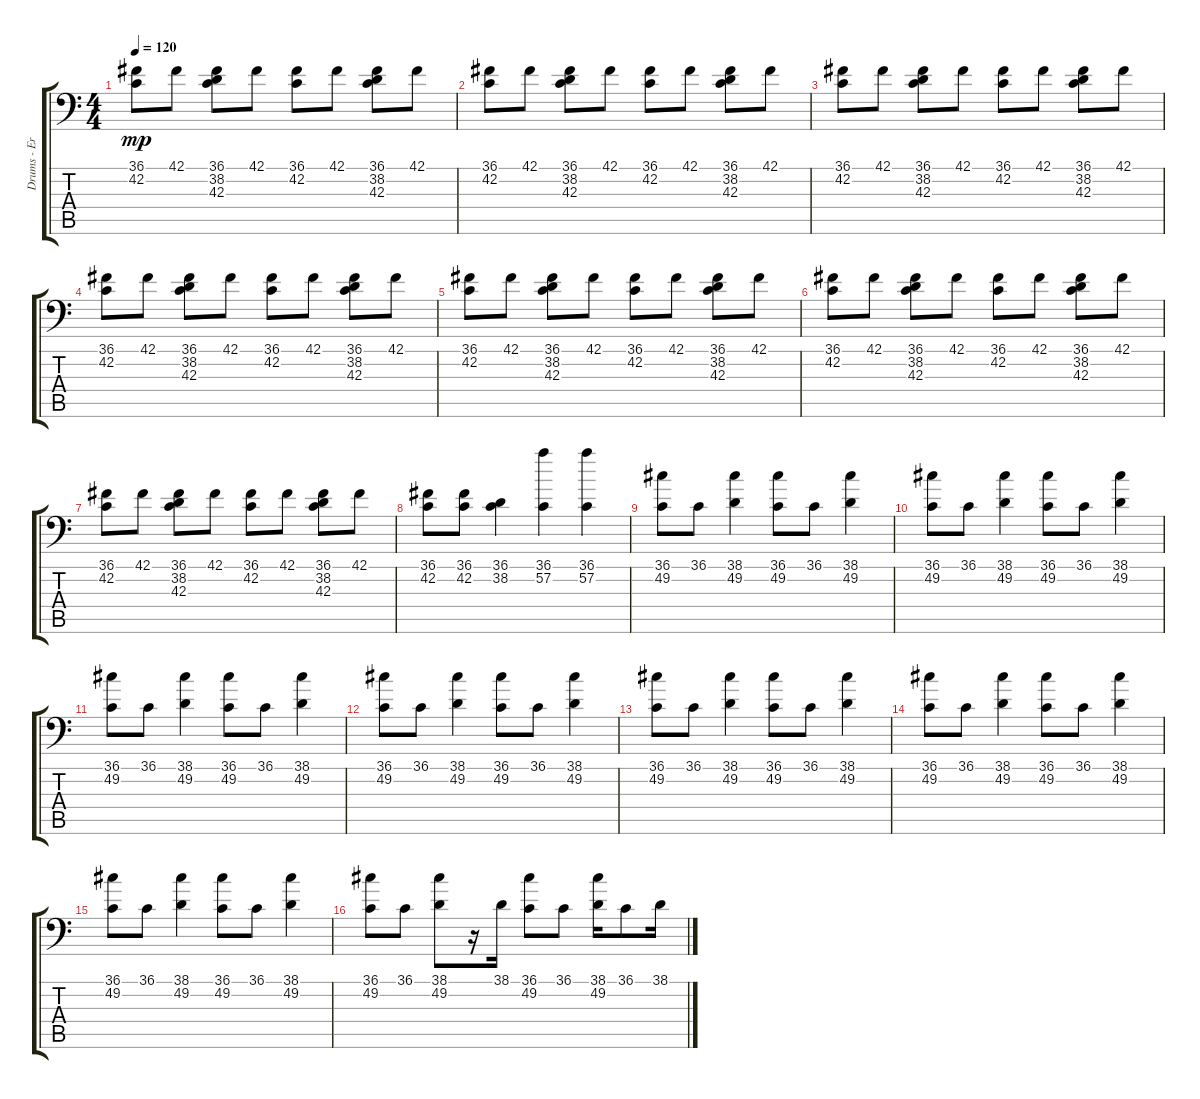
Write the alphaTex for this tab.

\track ("Drums - Eric Singer" "Drums - Er") {instrument acousticgrandpiano}
\staff {score tabs}
\tuning (C-1 C-1 C-1 C-1 C-1 C-1) {hide}
\ts (4 4)
\tempo 120
\clef f4
\ks c
(36.1 42.2).8{dy mp} 42.1.8 (36.1 38.2 42.3).8 42.1.8 (36.1 42.2).8 42.1.8 (36.1 38.2 42.3).8 42.1.8 |
(36.1 42.2).8 42.1.8 (36.1 38.2 42.3).8 42.1.8 (36.1 42.2).8 42.1.8 (36.1 38.2 42.3).8 42.1.8 |
(36.1 42.2).8 42.1.8 (36.1 38.2 42.3).8 42.1.8 (36.1 42.2).8 42.1.8 (36.1 38.2 42.3).8 42.1.8 |
(36.1 42.2).8 42.1.8 (36.1 38.2 42.3).8 42.1.8 (36.1 42.2).8 42.1.8 (36.1 38.2 42.3).8 42.1.8 |
(36.1 42.2).8 42.1.8 (36.1 38.2 42.3).8 42.1.8 (36.1 42.2).8 42.1.8 (36.1 38.2 42.3).8 42.1.8 |
(36.1 42.2).8 42.1.8 (36.1 38.2 42.3).8 42.1.8 (36.1 42.2).8 42.1.8 (36.1 38.2 42.3).8 42.1.8 |
(36.1 42.2).8 42.1.8 (36.1 38.2 42.3).8 42.1.8 (36.1 42.2).8 42.1.8 (36.1 38.2 42.3).8 42.1.8 |
(36.1 42.2).8 (36.1 42.2).8 (36.1 38.2).4 (36.1 57.2).4 (36.1 57.2).4 |
(36.1 49.2).8 36.1.8 (38.1 49.2).4 (36.1 49.2).8 36.1.8 (38.1 49.2).4 |
(36.1 49.2).8 36.1.8 (38.1 49.2).4 (36.1 49.2).8 36.1.8 (38.1 49.2).4 |
(36.1 49.2).8 36.1.8 (38.1 49.2).4 (36.1 49.2).8 36.1.8 (38.1 49.2).4 |
(36.1 49.2).8 36.1.8 (38.1 49.2).4 (36.1 49.2).8 36.1.8 (38.1 49.2).4 |
(36.1 49.2).8 36.1.8 (38.1 49.2).4 (36.1 49.2).8 36.1.8 (38.1 49.2).4 |
(36.1 49.2).8 36.1.8 (38.1 49.2).4 (36.1 49.2).8 36.1.8 (38.1 49.2).4 |
(36.1 49.2).8 36.1.8 (38.1 49.2).4 (36.1 49.2).8 36.1.8 (38.1 49.2).4 |
(36.1 49.2).8 36.1.8 (38.1 49.2).8 r.16 38.1.16 (36.1 49.2).8 36.1.8 (38.1 49.2).16 36.1.8 38.1.16
